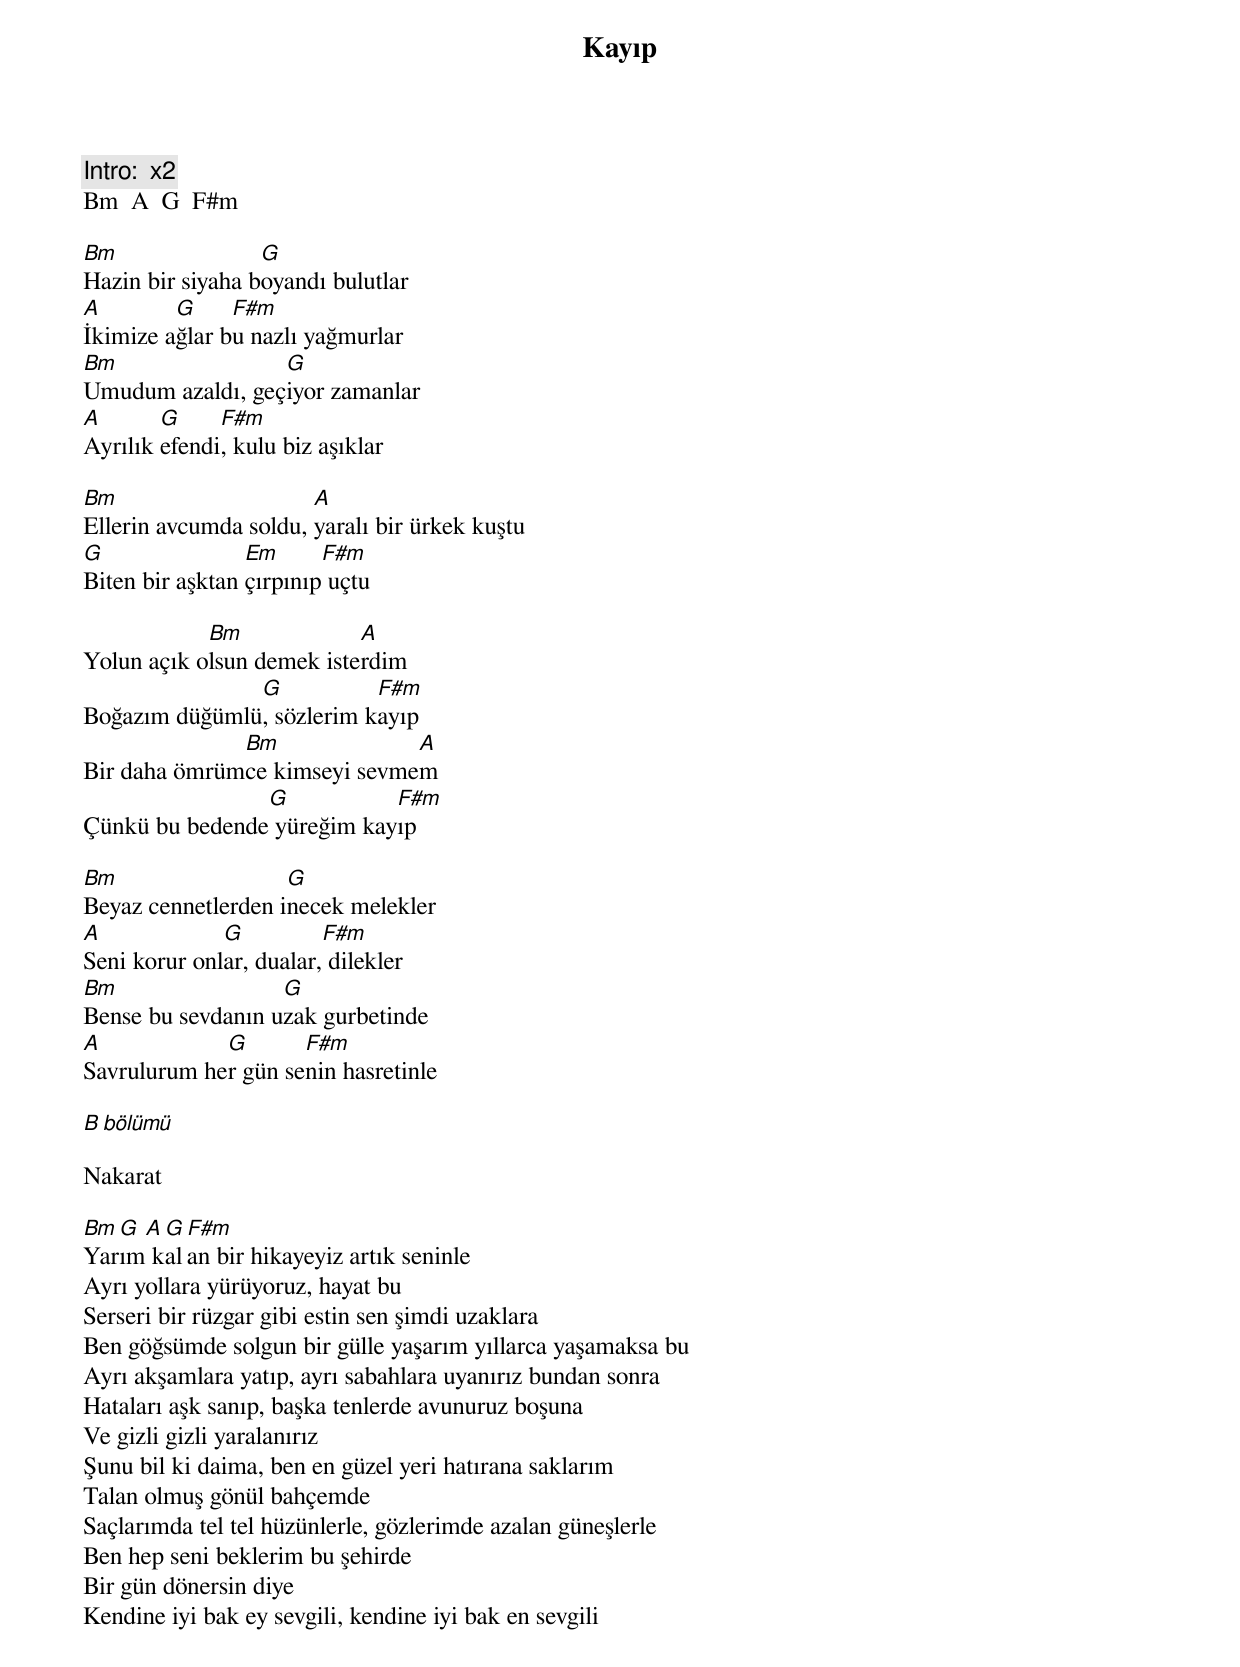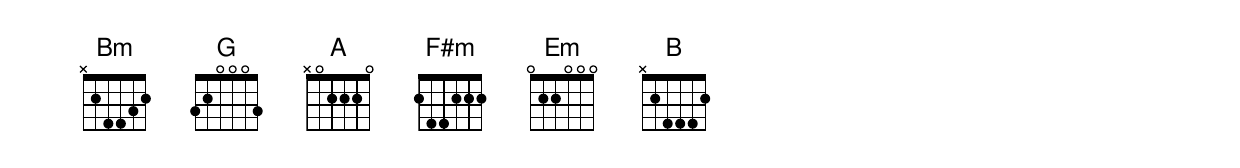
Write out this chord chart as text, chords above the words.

{title: Kayıp}
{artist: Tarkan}

Intro:  x2
Bm  A  G  F#m

Bm                G
Hazin bir siyaha boyandı bulutlar
A        G     F#m
İkimize ağlar bu nazlı yağmurlar
Bm                G
Umudum azaldı, geçiyor zamanlar
A       G     F#m
Ayrılık efendi, kulu biz aşıklar

Bm                     A
Ellerin avcumda soldu, yaralı bir ürkek kuştu
G                Em      F#m
Biten bir aşktan çırpınıp uçtu

            Bm             A
Yolun açık olsun demek isterdim
               G           F#m
Boğazım düğümlü, sözlerim kayıp
              Bm              A
Bir daha ömrümce kimseyi sevmem
                G           F#m
Çünkü bu bedende yüreğim kayıp

Bm                  G
Beyaz cennetlerden inecek melekler
A             G          F#m
Seni korur onlar, dualar, dilekler
Bm                 G
Bense bu sevdanın uzak gurbetinde
A            G       F#m
Savrulurum her gün senin hasretinle

B bölümü

Nakarat

Bm G A G F#m
Yarım kalan bir hikayeyiz artık seninle
Ayrı yollara yürüyoruz, hayat bu
Serseri bir rüzgar gibi estin sen şimdi uzaklara
Ben göğsümde solgun bir gülle yaşarım yıllarca yaşamaksa bu
Ayrı akşamlara yatıp, ayrı sabahlara uyanırız bundan sonra
Hataları aşk sanıp, başka tenlerde avunuruz boşuna
Ve gizli gizli yaralanırız
Şunu bil ki daima, ben en güzel yeri hatırana saklarım
Talan olmuş gönül bahçemde
Saçlarımda tel tel hüzünlerle, gözlerimde azalan güneşlerle
Ben hep seni beklerim bu şehirde
Bir gün dönersin diye
Kendine iyi bak ey sevgili, kendine iyi bak en sevgili
